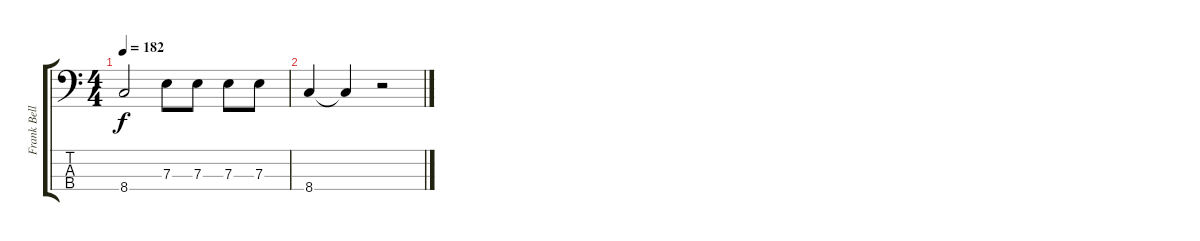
\track ("Frank Bello" "Frank Bell") {instrument electricbasspick}
\staff {score tabs}
\tuning (G2 D2 A1 E1) {hide}
\ts (4 4)
\tempo 182
\clef f4
\ks c
8.4{t}.2{dy f} 7.3.8 7.3.8 7.3.8 7.3.8 |
8.4.4 8.4{t}.4 r.2
